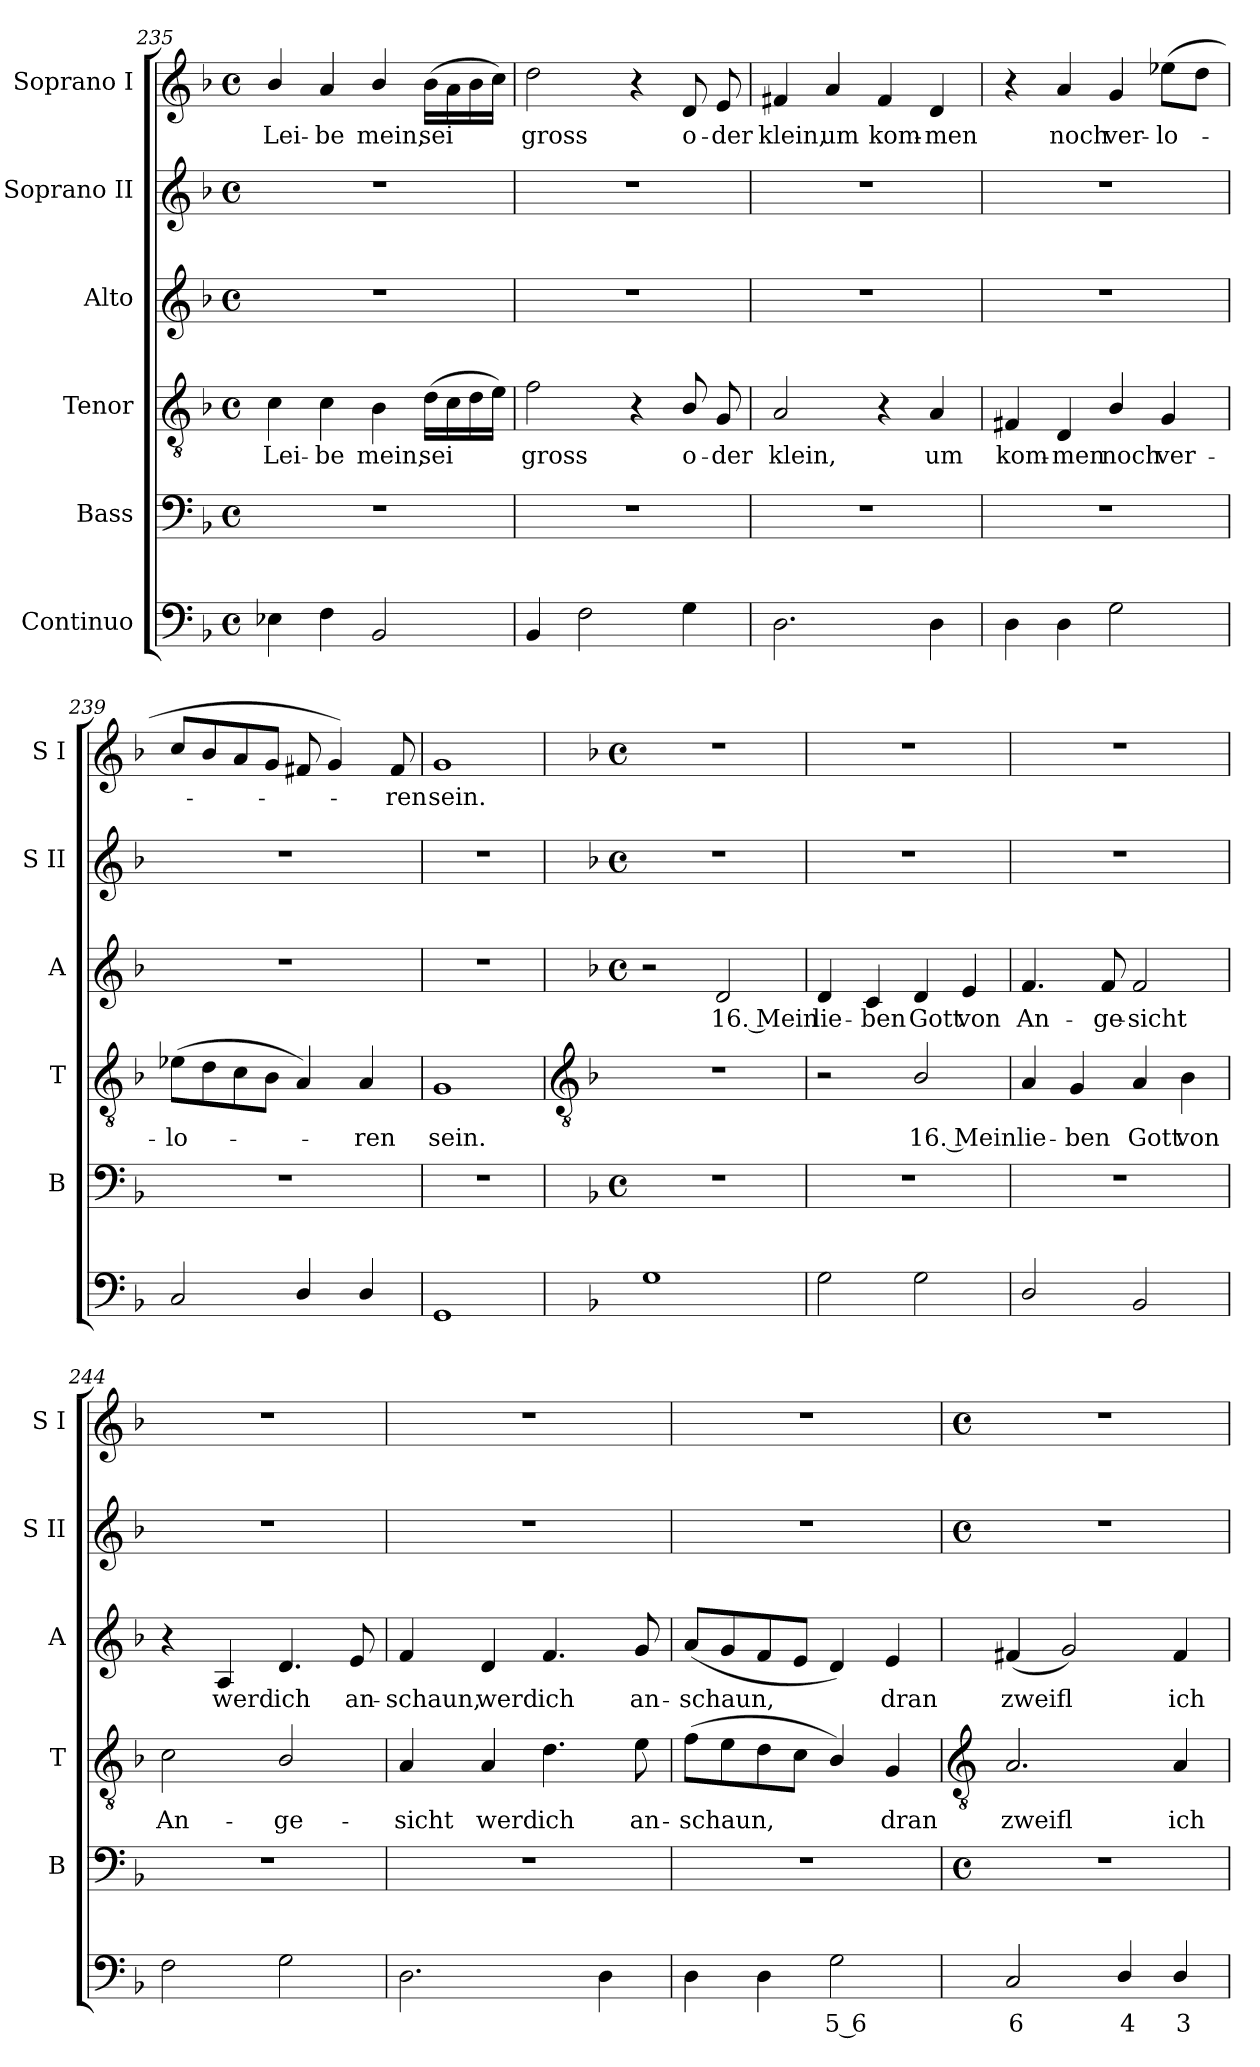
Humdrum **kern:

**kern	**text	**kern	**kern	**text	**kern	**text	**kern	**kern	**text
*part6	*part6	*part5	*part4	*part4	*part3	*part3	*part2	*part1	*part1
*staff6	*staff6	*staff5	*staff4	*staff4	*staff3	*staff3	*staff2	*staff1	*staff1
*I"Continuo	*	*I"Bass	*I"Tenor	*	*I"Alto	*	*I"Soprano II	*I"Soprano I	*
*	*	*I'B	*I'T	*	*I'A	*	*I'S II	*I'S I	*
!!LO:LB:g=z
*clefF4	*	*clefF4	*clefGv2	*	*clefG2	*	*clefG2	*clefG2	*
*k[b-]	*	*k[b-]	*k[b-]	*	*k[b-]	*	*k[b-]	*k[b-]	*
*F:	*	*F:	*F:	*	*F:	*	*F:	*F:	*
*M4/4	*	*M4/4	*M4/4	*	*M4/4	*	*M4/4	*M4/4	*
*met(c)	*	*met(c)	*met(c)	*	*met(c)	*	*met(c)	*met(c)	*
=235	=235	=235	=235	=235	=235	=235	=235	=235	=235
!	!	!	!	!LO:LY:b	!	!	!	!	!LO:LY:b
4E-X	.	1r	4c	Lei-	1r	.	1r	4b-/	Lei-
!	!	!	!	!LO:LY:b	!	!	!	!	!LO:LY:b
4F	.	.	4c	-be	.	.	.	4a	-be
!	!	!	!	!LO:LY:b	!	!	!	!	!LO:LY:b
2BB-	.	.	4B-	mein,	.	.	.	4b-/	mein,
!	!	!	!	!LO:LY:b	!	!	!	!	!LO:LY:b
.	.	.	(>16dLL	sei	.	.	.	(>16b-LL	sei
.	.	.	16c	.	.	.	.	16a	.
.	.	.	16d	.	.	.	.	16b-	.
.	.	.	16eJJ)	.	.	.	.	16ccJJ)	.
=236	=236	=236	=236	=236	=236	=236	=236	=236	=236
!	!	!	!	!LO:LY:b	!	!	!	!	!LO:LY:b
4BB-	.	1r	2f	gross	1r	.	1r	2dd	gross
2F	.	.	.	.	.	.	.	.	.
.	.	.	4r	.	.	.	.	4r	.
!	!	!	!	!LO:LY:b	!	!	!	!	!LO:LY:b
4G	.	.	8B-/	o-	.	.	.	8d	o-
!	!	!	!	!LO:LY:b	!	!	!	!	!LO:LY:b
.	.	.	8G	-der	.	.	.	8e	-der
=237	=237	=237	=237	=237	=237	=237	=237	=237	=237
!	!	!	!	!LO:LY:b	!	!	!	!	!LO:LY:b
2.D	.	1r	2A	klein,	1r	.	1r	4f#X	klein,
!	!	!	!	!	!	!	!	!	!LO:LY:b
.	.	.	.	.	.	.	.	4a	um
!	!	!	!	!	!	!	!	!	!LO:LY:b
.	.	.	4r	.	.	.	.	4f#	kom-
!	!	!	!	!LO:LY:b	!	!	!	!	!LO:LY:b
4D	.	.	4A	um	.	.	.	4d	-men
=238	=238	=238	=238	=238	=238	=238	=238	=238	=238
!	!	!	!	!LO:LY:b	!	!	!	!	!
4D	.	1r	4F#X	kom-	1r	.	1r	4r	.
!	!	!	!	!LO:LY:b	!	!	!	!	!LO:LY:b
4D	.	.	4D	-men	.	.	.	4a	noch
!	!	!	!	!LO:LY:b	!	!	!	!	!LO:LY:b
2G	.	.	4B-/	noch	.	.	.	4g	ver-
!	!	!	!	!LO:LY:b	!	!	!	!	!LO:LY:b
.	.	.	4G	ver-	.	.	.	(>8ee-XL	-lo-
.	.	.	.	.	.	.	.	8ddJ	.
=239	=239	=239	=239	=239	=239	=239	=239	=239	=239
!	!	!	!	!LO:LY:b	!	!	!	!	!
2C	.	1r	(>8e-XL	-lo-	1r	.	1r	8ccL	.
.	.	.	8d	.	.	.	.	8b-	.
.	.	.	8c	.	.	.	.	8a	.
.	.	.	8B-J	.	.	.	.	8gJ	.
4D/	.	.	4A)	.	.	.	.	8f#X	.
.	.	.	.	.	.	.	.	4g)	.
!	!	!	!	!LO:LY:b	!	!	!	!	!
4D/	.	.	4A	ren	.	.	.	.	.
!	!	!	!	!	!	!	!	!	!LO:LY:b
.	.	.	.	.	.	.	.	8f#	ren
=240	=240	=240	=240	=240	=240	=240	=240	=240	=240
!	!	!	!	!LO:LY:b	!	!	!	!	!LO:LY:b
1GG	.	1r	1G	sein.	1r	.	1r	1g	sein.
!!LO:LB:g=z
=241	=241	=241	=241	=241	=241	=241	=241	=241	=241
*	*	*	*clefGv2	*	*	*	*	*	*
*	*	*	*	*	*k[b-]	*	*	*	*
*	*	*	*	*	*F:	*	*	*	*
*	*	*M4/4	*	*	*M4/4	*	*M4/4	*M4/4	*
*	*	*met(c)	*	*	*met(c)	*	*met(c)	*met(c)	*
1G	.	1r	1r	.	2r	.	1r	1r	.
!	!	!	!	!	!	!LO:LY:b	!	!	!
.	.	.	.	.	2d	16. Mein	.	.	.
=242	=242	=242	=242	=242	=242	=242	=242	=242	=242
!	!	!	!	!	!	!LO:LY:b	!	!	!
2G	.	1r	2r	.	4d	lie-	1r	1r	.
!	!	!	!	!	!	!LO:LY:b	!	!	!
.	.	.	.	.	4c	-ben	.	.	.
!	!	!	!	!LO:LY:b	!	!LO:LY:b	!	!	!
2G	.	.	2B-/	16. Mein	4d	Gott	.	.	.
!	!	!	!	!	!	!LO:LY:b	!	!	!
.	.	.	.	.	4e	von	.	.	.
=243	=243	=243	=243	=243	=243	=243	=243	=243	=243
!	!	!	!	!LO:LY:b	!	!LO:LY:b	!	!	!
2D/	.	1r	4A	lie-	4.f	An-	1r	1r	.
!	!	!	!	!LO:LY:b	!	!	!	!	!
.	.	.	4G	-ben	.	.	.	.	.
!	!	!	!	!	!	!LO:LY:b	!	!	!
.	.	.	.	.	8f	-ge-	.	.	.
!	!	!	!	!LO:LY:b	!	!LO:LY:b	!	!	!
2BB-	.	.	4A	Gott	2f	-sicht	.	.	.
!	!	!	!	!LO:LY:b	!	!	!	!	!
.	.	.	4B-	von	.	.	.	.	.
=244	=244	=244	=244	=244	=244	=244	=244	=244	=244
!	!	!	!	!LO:LY:b	!	!	!	!	!
2F	.	1r	2c	An-	4r	.	1r	1r	.
!	!	!	!	!	!	!LO:LY:b	!	!	!
.	.	.	.	.	4A	werd	.	.	.
!	!	!	!	!LO:LY:b	!	!LO:LY:b	!	!	!
2G	.	.	2B-/	-ge-	4.d	ich	.	.	.
!	!	!	!	!	!	!LO:LY:b	!	!	!
.	.	.	.	.	8e	an-	.	.	.
=245	=245	=245	=245	=245	=245	=245	=245	=245	=245
!	!	!	!	!LO:LY:b	!	!LO:LY:b	!	!	!
2.D	.	1r	4A	-sicht	4f	-schaun,	1r	1r	.
!	!	!	!	!LO:LY:b	!	!LO:LY:b	!	!	!
.	.	.	4A	werd	4d	werd	.	.	.
!	!	!	!	!LO:LY:b	!	!LO:LY:b	!	!	!
.	.	.	4.d	ich	4.f	ich	.	.	.
4D	.	.	.	.	.	.	.	.	.
!	!	!	!	!LO:LY:b	!	!LO:LY:b	!	!	!
.	.	.	8e	an-	8g	an-	.	.	.
=246	=246	=246	=246	=246	=246	=246	=246	=246	=246
!	!	!	!	!LO:LY:b	!	!LO:LY:b	!	!	!
4D	.	1r	(>8fL	-schaun,	(<8aL	-schaun,	1r	1r	.
.	.	.	8e	.	8g	.	.	.	.
4D	.	.	8d	.	8f	.	.	.	.
.	.	.	8cJ	.	8eJ	.	.	.	.
!	!LO:LY:b	!	!	!	!	!	!	!	!
2G	5 6	.	4B-/)	.	4d)	.	.	.	.
!	!	!	!	!LO:LY:b	!	!LO:LY:b	!	!	!
.	.	.	4G	dran	4e	dran	.	.	.
!!LO:LB:g=z
=247	=247	=247	=247	=247	=247	=247	=247	=247	=247
*	*	*	*clefGv2	*	*	*	*	*	*
*	*	*M4/4	*	*	*	*	*M4/4	*M4/4	*
*	*	*met(c)	*	*	*	*	*met(c)	*met(c)	*
!	!LO:LY:b	!	!	!LO:LY:b	!	!LO:LY:b	!	!	!
2C	6	1r	2.A	zweifl	(<4f#X	zweifl	1r	1r	.
.	.	.	.	.	2g)	.	.	.	.
!	!LO:LY:b	!	!	!	!	!	!	!	!
4D/	4	.	.	.	.	.	.	.	.
!	!LO:LY:b	!	!	!LO:LY:b	!	!LO:LY:b	!	!	!
4D/	3	.	4A	ich	4f#	ich	.	.	.
=	=	=	=	=	=	=	=	=	=
*-	*-	*-	*-	*-	*-	*-	*-	*-	*-
